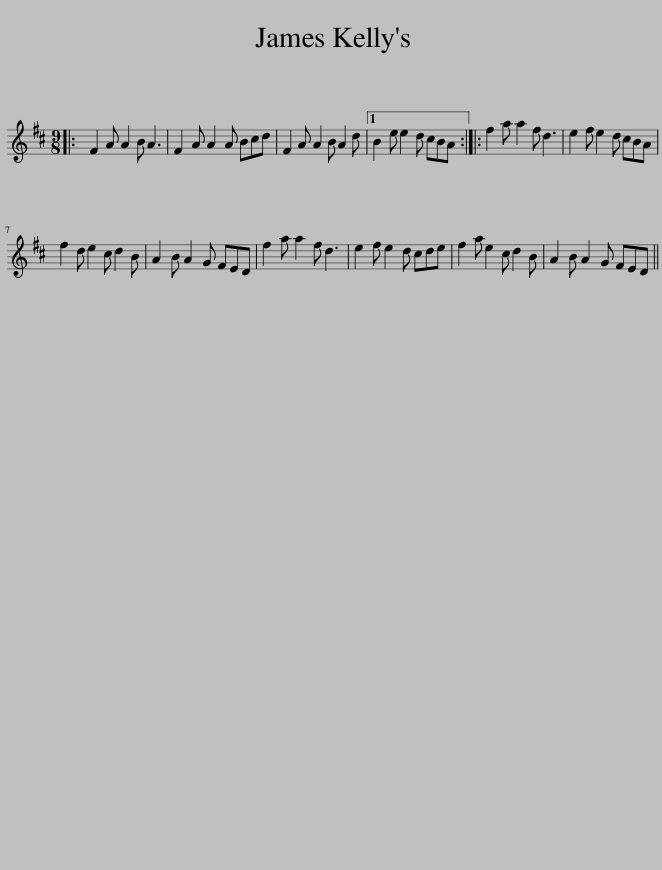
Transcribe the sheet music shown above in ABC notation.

X:1
L:1/8
M:9/8
I:linebreak $
K:D
V:1 treble
V:1
|: F2 A A2 B A3 | F2 A A2 A Bcd | F2 A A2 B A2 d |1 B2 e e2 d cBA :: f2 a a2 f d3 | %5
 e2 f e2 d cBA |$ f2 d e2 c d2 B | A2 B A2 G FED | f2 a a2 f d3 | e2 f e2 d cde | %10
 f2 a e2 c d2 B | A2 B A2 G FED || %12
